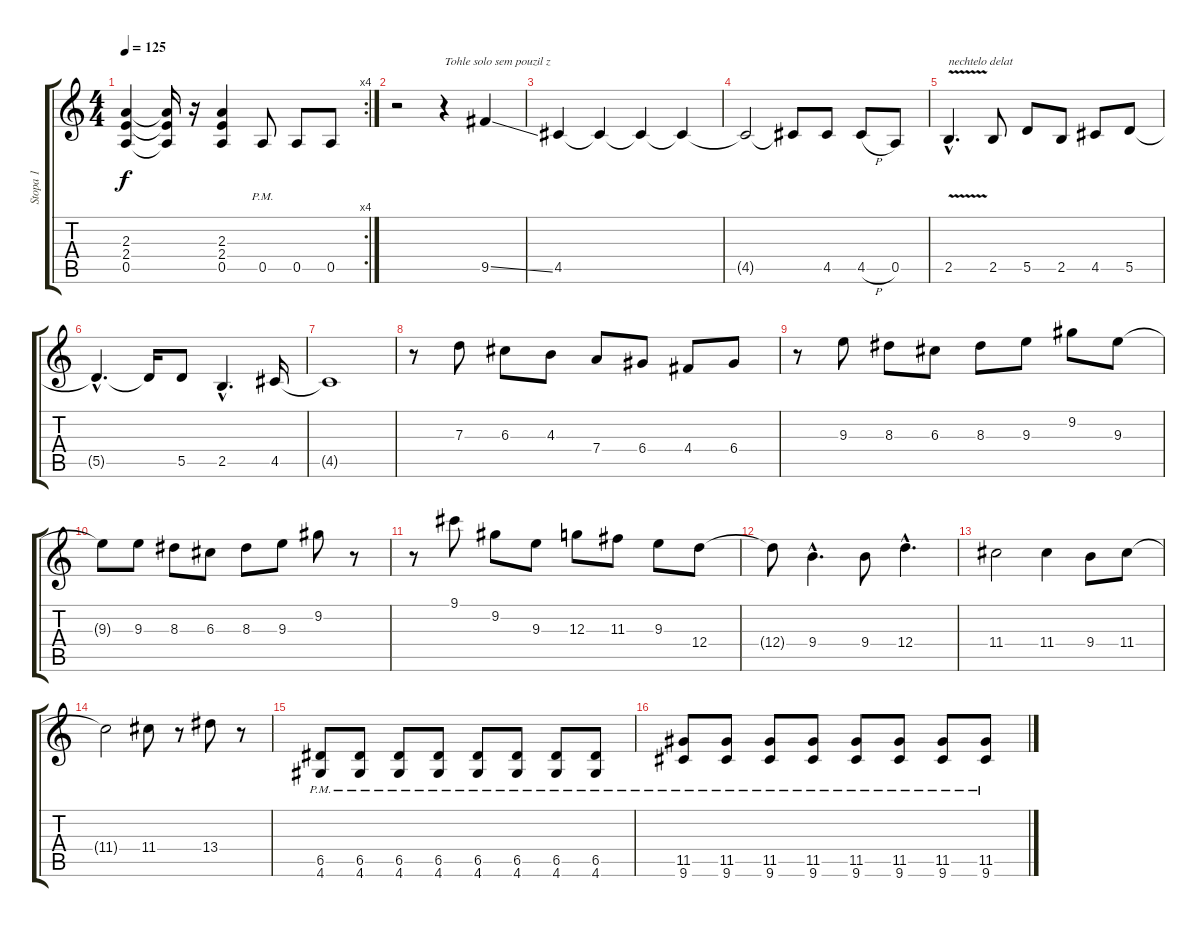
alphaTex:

\track ("Stopa 1" "Stopa 1") {instrument overdrivenguitar}
\staff {score tabs}
\tuning (E4 B3 G3 D3 A2 E2) {hide}
\rc 4
\ts (4 4)
\tempo 125
\clef g2
\ks c
(2.3 2.4 0.5).4{dy f} (2.3{t} 2.4{t} 0.5{t}).16 r.16 (2.3 2.4 0.5).4 0.5{pm}.8 0.5.8 0.5.8 |
r.2 r.4{txt "Tohle solo sem pouzil z"} 9.5{ss}.4 |
4.5.4 4.5{t}.4 4.5{t}.4 4.5{t}.4 |
4.5{t}.2 4.5{t}.8 4.5.8 4.5{h}.8 0.5.8 |
2.5{v hac}.4{d txt "nechtelo delat"} 2.5.8 5.5.8 2.5.8 4.5.8 5.5.8 |
5.5{hac t}.4{d} 5.5{t}.16 5.5.8 2.5{hac}.4{d} 4.5.16 |
4.5{t}.1 |
r.8 7.3.8 6.3.8 4.3.8 7.4.8 6.4.8 4.4.8 6.4.8 |
r.8 9.3.8 8.3.8 6.3.8 8.3.8 9.3.8 9.2.8 9.3.8 |
9.3{t}.8 9.3.8 8.3.8 6.3.8 8.3.8 9.3.8 9.2.8 r.8 |
r.8 9.1.8 9.2.8 9.3.8 12.3.8 11.3.8 9.3.8 12.4.8 |
12.4{t}.8 9.4{hac}.4{d} 9.4.8 12.4{hac}.4{d} |
11.4.2 11.4.4 9.4.8 11.4.8 |
11.4{t}.2 11.4.8 r.8 13.4.8 r.8 |
(6.5{pm} 4.6{pm}).8 (6.5{pm} 4.6{pm}).8 (6.5{pm} 4.6{pm}).8 (6.5{pm} 4.6{pm}).8 (6.5{pm} 4.6{pm}).8 (6.5{pm} 4.6{pm}).8 (6.5{pm} 4.6{pm}).8 (6.5{pm} 4.6{pm}).8 |
(11.5{pm} 9.6{pm}).8 (11.5{pm} 9.6{pm}).8 (11.5{pm} 9.6{pm}).8 (11.5{pm} 9.6{pm}).8 (11.5{pm} 9.6{pm}).8 (11.5{pm} 9.6{pm}).8 (11.5{pm} 9.6{pm}).8 (11.5{pm} 9.6{pm}).8
